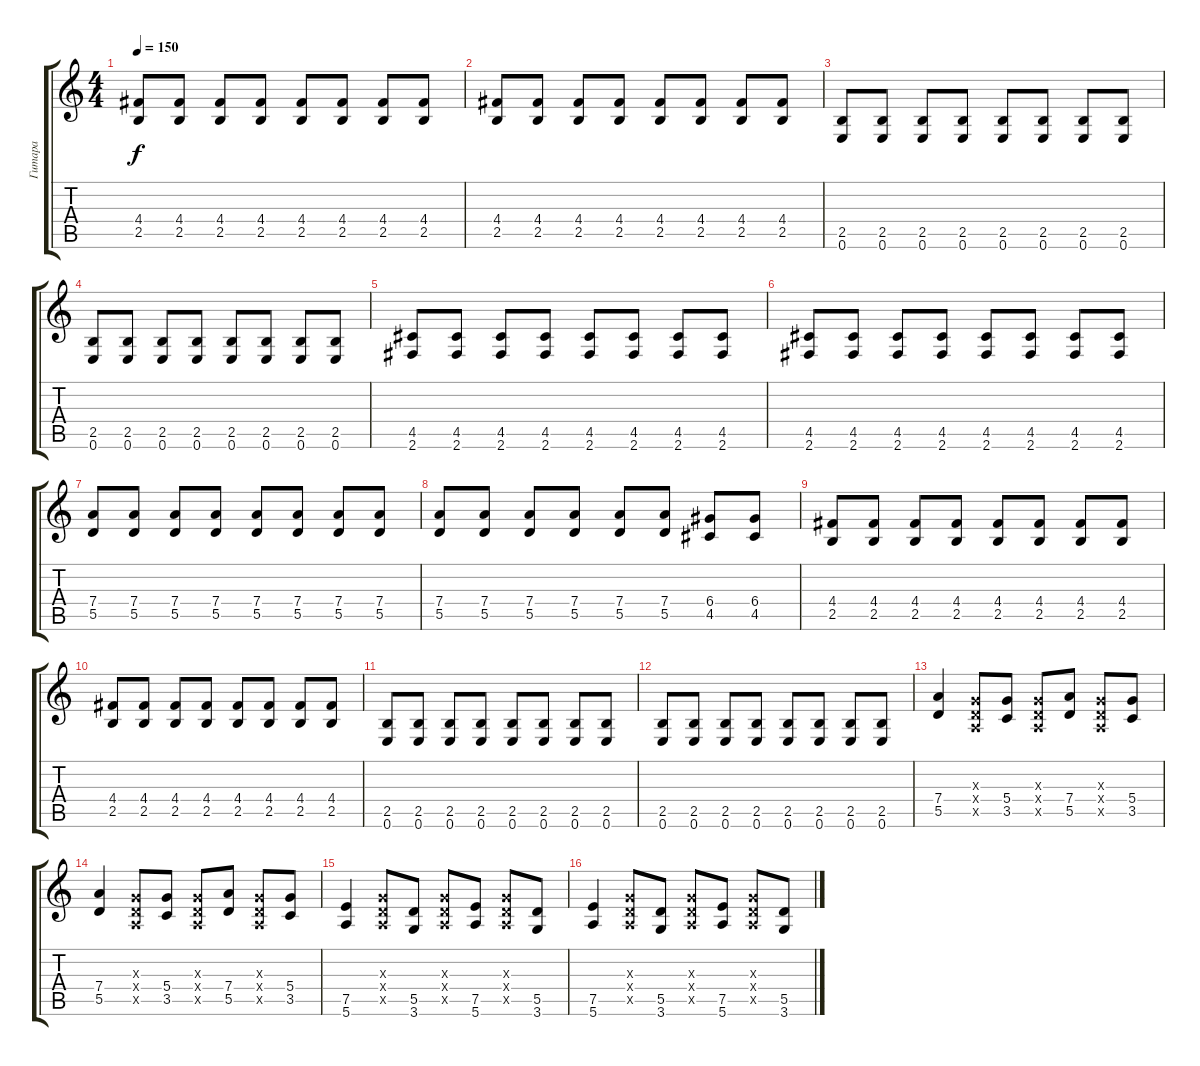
\track ("Гитара" "Гитара") {instrument distortionguitar}
\staff {score tabs}
\tuning (E4 B3 G3 D3 A2 E2) {hide}
\ts (4 4)
\tempo 150
\clef g2
\ks c
(4.4 2.5).8{dy f} (4.4 2.5).8 (4.4 2.5).8 (4.4 2.5).8 (4.4 2.5).8 (4.4 2.5).8 (4.4 2.5).8 (4.4 2.5).8 |
(4.4 2.5).8 (4.4 2.5).8 (4.4 2.5).8 (4.4 2.5).8 (4.4 2.5).8 (4.4 2.5).8 (4.4 2.5).8 (4.4 2.5).8 |
(2.5 0.6).8 (2.5 0.6).8 (2.5 0.6).8 (2.5 0.6).8 (2.5 0.6).8 (2.5 0.6).8 (2.5 0.6).8 (2.5 0.6).8 |
(2.5 0.6).8 (2.5 0.6).8 (2.5 0.6).8 (2.5 0.6).8 (2.5 0.6).8 (2.5 0.6).8 (2.5 0.6).8 (2.5 0.6).8 |
(4.5 2.6).8 (4.5 2.6).8 (4.5 2.6).8 (4.5 2.6).8 (4.5 2.6).8 (4.5 2.6).8 (4.5 2.6).8 (4.5 2.6).8 |
(4.5 2.6).8 (4.5 2.6).8 (4.5 2.6).8 (4.5 2.6).8 (4.5 2.6).8 (4.5 2.6).8 (4.5 2.6).8 (4.5 2.6).8 |
(7.4 5.5).8 (7.4 5.5).8 (7.4 5.5).8 (7.4 5.5).8 (7.4 5.5).8 (7.4 5.5).8 (7.4 5.5).8 (7.4 5.5).8 |
(7.4 5.5).8 (7.4 5.5).8 (7.4 5.5).8 (7.4 5.5).8 (7.4 5.5).8 (7.4 5.5).8 (6.4 4.5).8 (6.4 4.5).8 |
(4.4 2.5).8 (4.4 2.5).8 (4.4 2.5).8 (4.4 2.5).8 (4.4 2.5).8 (4.4 2.5).8 (4.4 2.5).8 (4.4 2.5).8 |
(4.4 2.5).8 (4.4 2.5).8 (4.4 2.5).8 (4.4 2.5).8 (4.4 2.5).8 (4.4 2.5).8 (4.4 2.5).8 (4.4 2.5).8 |
(2.5 0.6).8 (2.5 0.6).8 (2.5 0.6).8 (2.5 0.6).8 (2.5 0.6).8 (2.5 0.6).8 (2.5 0.6).8 (2.5 0.6).8 |
(2.5 0.6).8 (2.5 0.6).8 (2.5 0.6).8 (2.5 0.6).8 (2.5 0.6).8 (2.5 0.6).8 (2.5 0.6).8 (2.5 0.6).8 |
(7.4 5.5).4 (0.3{x} 0.4{x} 0.5{x}).8 (5.4 3.5).8 (0.3{x} 0.4{x} 0.5{x}).8 (7.4 5.5).8 (0.3{x} 0.4{x} 0.5{x}).8 (5.4 3.5).8 |
(7.4 5.5).4 (0.3{x} 0.4{x} 0.5{x}).8 (5.4 3.5).8 (0.3{x} 0.4{x} 0.5{x}).8 (7.4 5.5).8 (0.3{x} 0.4{x} 0.5{x}).8 (5.4 3.5).8 |
(7.5 5.6).4 (0.3{x} 0.4{x} 0.5{x}).8 (5.5 3.6).8 (0.3{x} 0.4{x} 0.5{x}).8 (7.5 5.6).8 (0.3{x} 0.4{x} 0.5{x}).8 (5.5 3.6).8 |
(7.5 5.6).4 (0.3{x} 0.4{x} 0.5{x}).8 (5.5 3.6).8 (0.3{x} 0.4{x} 0.5{x}).8 (7.5 5.6).8 (0.3{x} 0.4{x} 0.5{x}).8 (5.5 3.6).8
